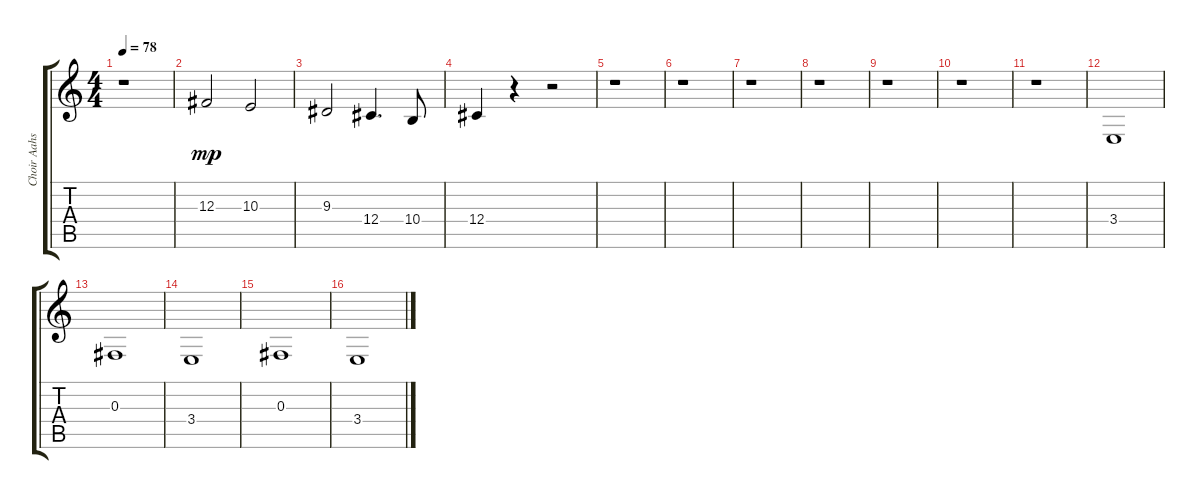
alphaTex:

\track ("Choir Aahs& Rain" "Choir Aahs") {instrument choiraahs}
\staff {score tabs}
\tuning (Eb4 Bb3 Gb3 Db3 Ab2 Eb2) {hide}
\ts (4 4)
\tempo 78
\clef g2
\ks c
r.1{dy mp} |
12.3.2 10.3.2 |
9.3.2 12.4.4{d} 10.4.8 |
12.4.4 r.4 r.2 |
r.1 |
r.1 |
r.1 |
r.1 |
r.1 |
r.1 |
r.1 |
3.4.1 |
0.3.1 |
3.4.1 |
0.3.1 |
3.4.1
